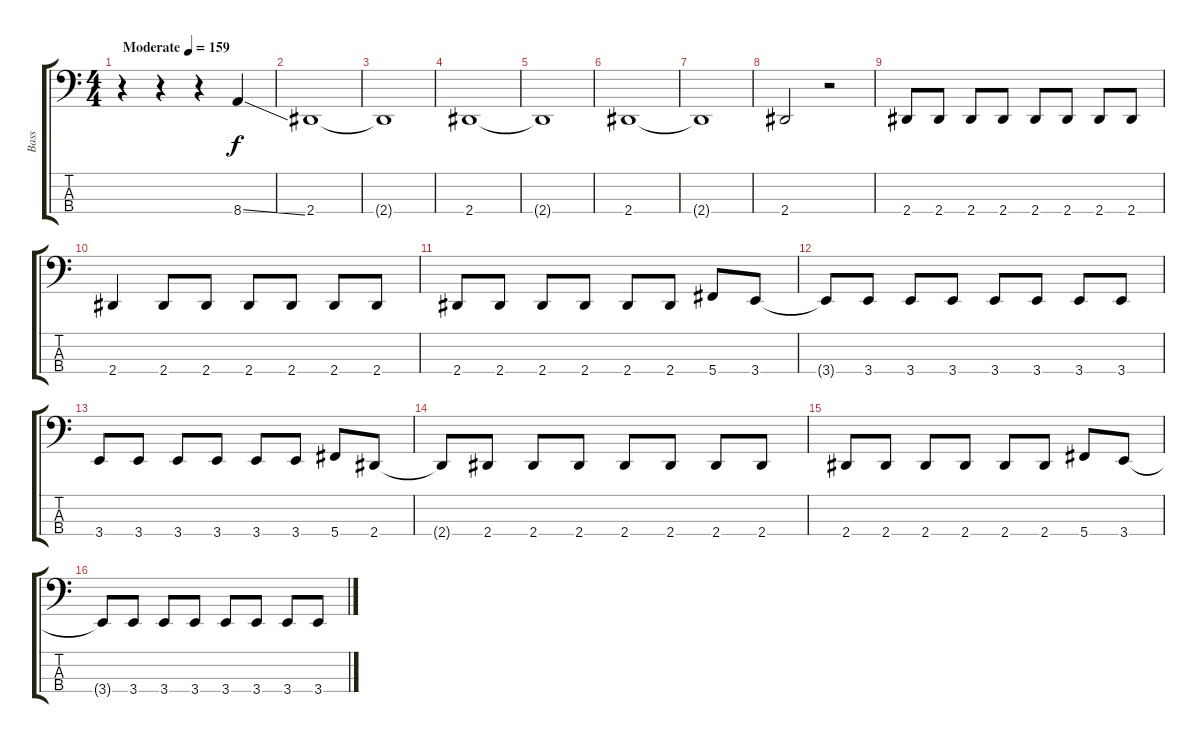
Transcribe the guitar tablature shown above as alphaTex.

\track ("Bass" "Bass") {instrument electricbasspick}
\staff {score tabs}
\tuning (Gb2 Db2 Ab1 Db1) {hide}
\ts (4 4)
\tempo (159 "Moderate")
\clef f4
\ks c
r.4{dy f instrument electricbasspick} r.4 r.4 8.4{ss}.4 |
2.4.1 |
2.4{t}.1 |
2.4.1 |
2.4{t}.1 |
2.4.1 |
2.4{t}.1 |
2.4.2 r.2 |
2.4.8 2.4.8 2.4.8 2.4.8 2.4.8 2.4.8 2.4.8 2.4.8 |
2.4.4 2.4.8 2.4.8 2.4.8 2.4.8 2.4.8 2.4.8 |
2.4.8 2.4.8 2.4.8 2.4.8 2.4.8 2.4.8 5.4.8 3.4.8 |
3.4{t}.8 3.4.8 3.4.8 3.4.8 3.4.8 3.4.8 3.4.8 3.4.8 |
3.4.8 3.4.8 3.4.8 3.4.8 3.4.8 3.4.8 5.4.8 2.4.8 |
2.4{t}.8 2.4.8 2.4.8 2.4.8 2.4.8 2.4.8 2.4.8 2.4.8 |
2.4.8 2.4.8 2.4.8 2.4.8 2.4.8 2.4.8 5.4.8 3.4.8 |
3.4{t}.8 3.4.8 3.4.8 3.4.8 3.4.8 3.4.8 3.4.8 3.4.8
